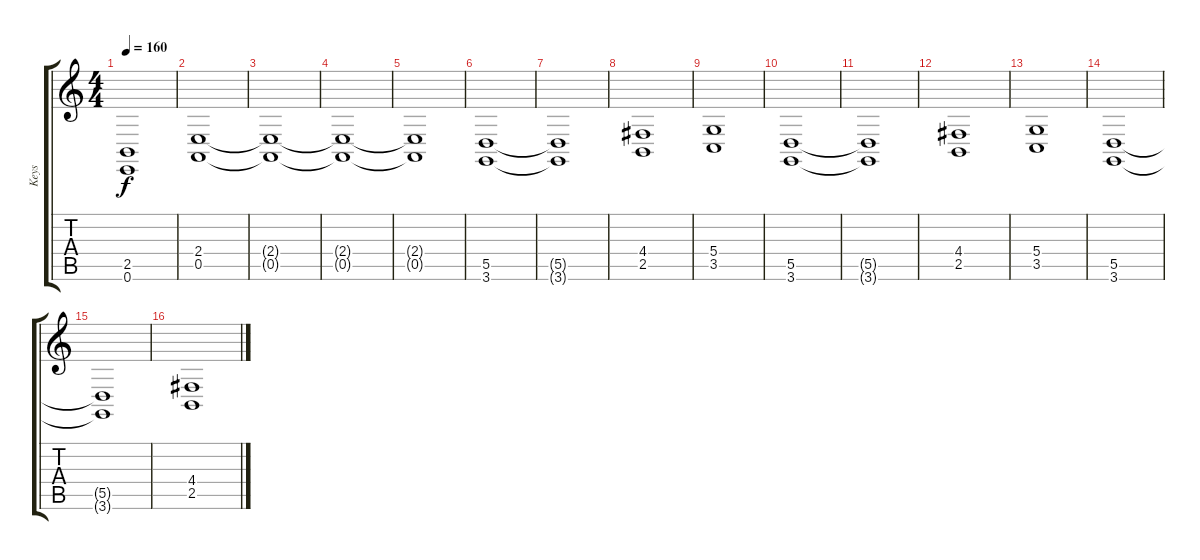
\track ("Keys" "Keys") {instrument churchorgan}
\staff {score tabs}
\tuning (E4 B3 G3 D3 A2 E2) {hide}
\ts (4 4)
\tempo 160
\clef g2
\ks c
(2.5{t} 0.6{t}).1{dy f} |
(2.4 0.5).1 |
(2.4{t} 0.5{t}).1 |
(2.4{t} 0.5{t}).1 |
(2.4{t} 0.5{t}).1 |
(5.5 3.6).1 |
(5.5{t} 3.6{t}).1 |
(4.4 2.5).1 |
(5.4 3.5).1 |
(5.5 3.6).1 |
(5.5{t} 3.6{t}).1 |
(4.4 2.5).1 |
(5.4 3.5).1 |
(5.5 3.6).1 |
(5.5{t} 3.6{t}).1 |
(4.4 2.5).1
